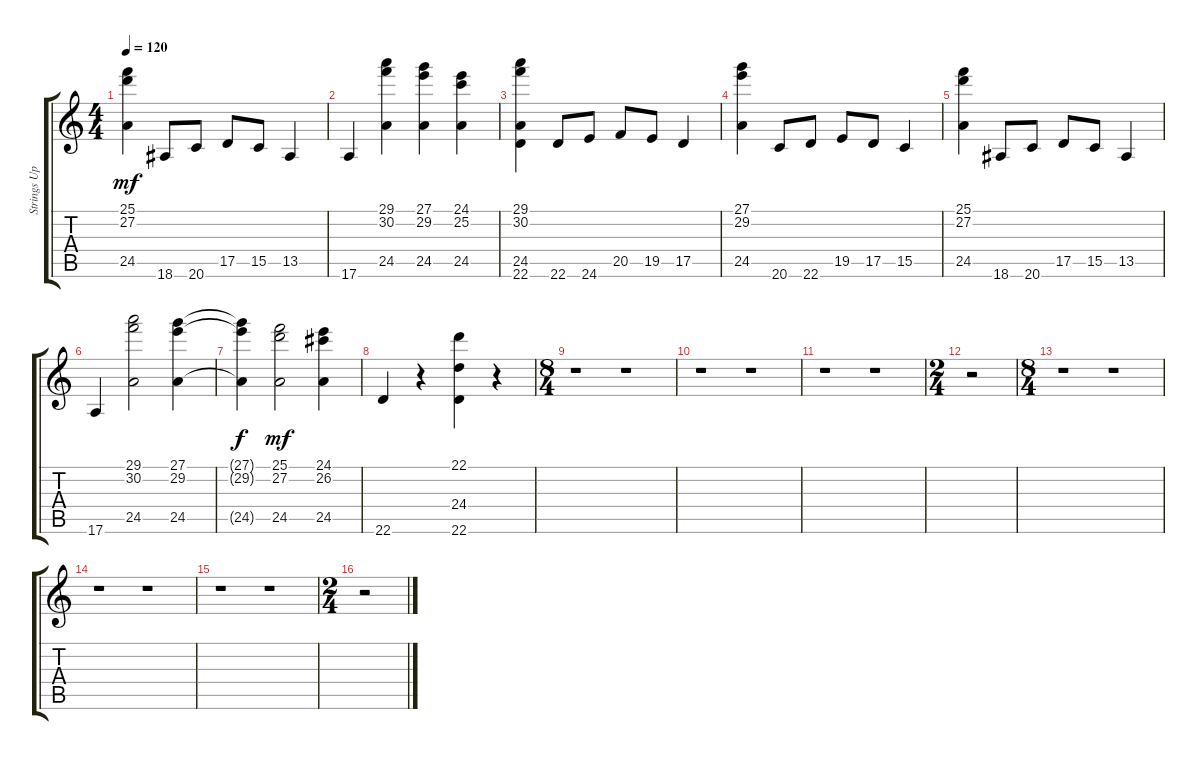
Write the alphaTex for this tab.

\track ("Strings Upper" "Strings Up") {instrument stringensemble1}
\staff {score tabs}
\tuning (E4 B3 G3 D3 A2 E2) {hide}
\ts (4 4)
\tempo 120
\clef g2
\ks c
(25.1 27.2 24.5).4{dy mf} 18.6.8 20.6.8 17.5.8 15.5.8 13.5.4 |
17.6.4 (29.1 30.2 24.5).4 (27.1 29.2 24.5).4 (24.1 25.2 24.5).4 |
(29.1 30.2 24.5 22.6).4 22.6.8 24.6.8 20.5.8 19.5.8 17.5.4 |
(27.1 29.2 24.5).4 20.6.8 22.6.8 19.5.8 17.5.8 15.5.4 |
(25.1 27.2 24.5).4 18.6.8 20.6.8 17.5.8 15.5.8 13.5.4 |
17.6.4 (29.1 30.2 24.5).2 (27.1 29.2 24.5).4 |
(27.1{t} 29.2{t} 24.5{t}).4{dy f} (25.1 27.2 24.5).2{dy mf} (24.1 26.2 24.5).4 |
22.6.4 r.4 (22.1 24.4 22.6).4 r.4 |
\ts (8 4)
r.1 r.1 |
r.1 r.1 |
r.1 r.1 |
\ts (2 4)
r.2 |
\ts (8 4)
r.1 r.1 |
r.1 r.1 |
r.1 r.1 |
\ts (2 4)
r.2
